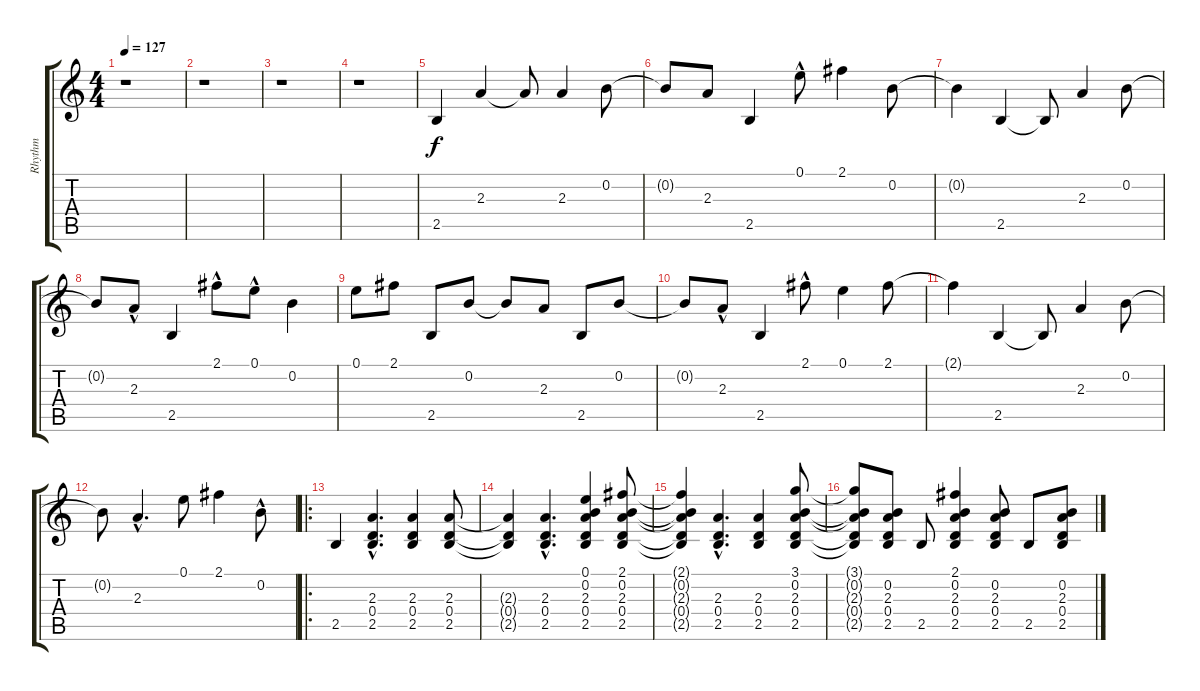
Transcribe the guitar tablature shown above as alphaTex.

\track ("Rhythm" "Rhythm") {instrument electricguitarjazz}
\staff {score tabs}
\tuning (E4 B3 G3 D3 A2 E2) {hide}
\ts (4 4)
\tempo 127
\clef g2
\ks c
r.1{dy f} |
r.1 |
r.1 |
r.1 |
2.5.4 2.3.4 2.3{t}.8 2.3.4 0.2.8 |
0.2{t}.8 2.3.8 2.5.4 0.1{hac}.8 2.1.4 0.2.8 |
0.2{t}.4 2.5.4 2.5{t}.8 2.3.4 0.2.8 |
0.2{t}.8 2.3{hac}.8 2.5.4 2.1{hac}.8 0.1{hac}.8 0.2.4 |
0.1.8 2.1.8 2.5.8 0.2.8 0.2{t}.8 2.3.8 2.5.8 0.2.8 |
0.2{t}.8 2.3{hac}.8 2.5.4 2.1{hac}.8 0.1.4 2.1.8 |
2.1{t}.4 2.5.4 2.5{t}.8 2.3.4 0.2.8 |
0.2{t}.8 2.3{hac}.4{d} 0.1.8 2.1.4 0.2{hac}.8 |
\ro
2.5.4 (2.3{hac} 0.4{hac} 2.5{hac}).4{d} (2.3 0.4 2.5).4 (2.3 0.4 2.5).8 |
(2.3{t} 0.4{t} 2.5{t}).4 (2.3{hac} 0.4{hac} 2.5{hac}).4{d} (0.1 0.2 2.3 0.4 2.5).4 (2.1 0.2 2.3 0.4 2.5).8 |
(2.1{t} 0.2{t} 2.3{t} 0.4{t} 2.5{t}).4 (2.3{hac} 0.4{hac} 2.5{hac}).4{d} (2.3 0.4 2.5).4 (3.1 0.2 2.3 0.4 2.5).8 |
(3.1{t} 0.2{t} 2.3{t} 0.4{t} 2.5{t}).8 (0.2 2.3 0.4 2.5).8 2.5.8 (2.1 0.2 2.3 0.4 2.5).4 (0.2 2.3 0.4 2.5).8 2.5.8 (0.2 2.3 0.4 2.5).8
